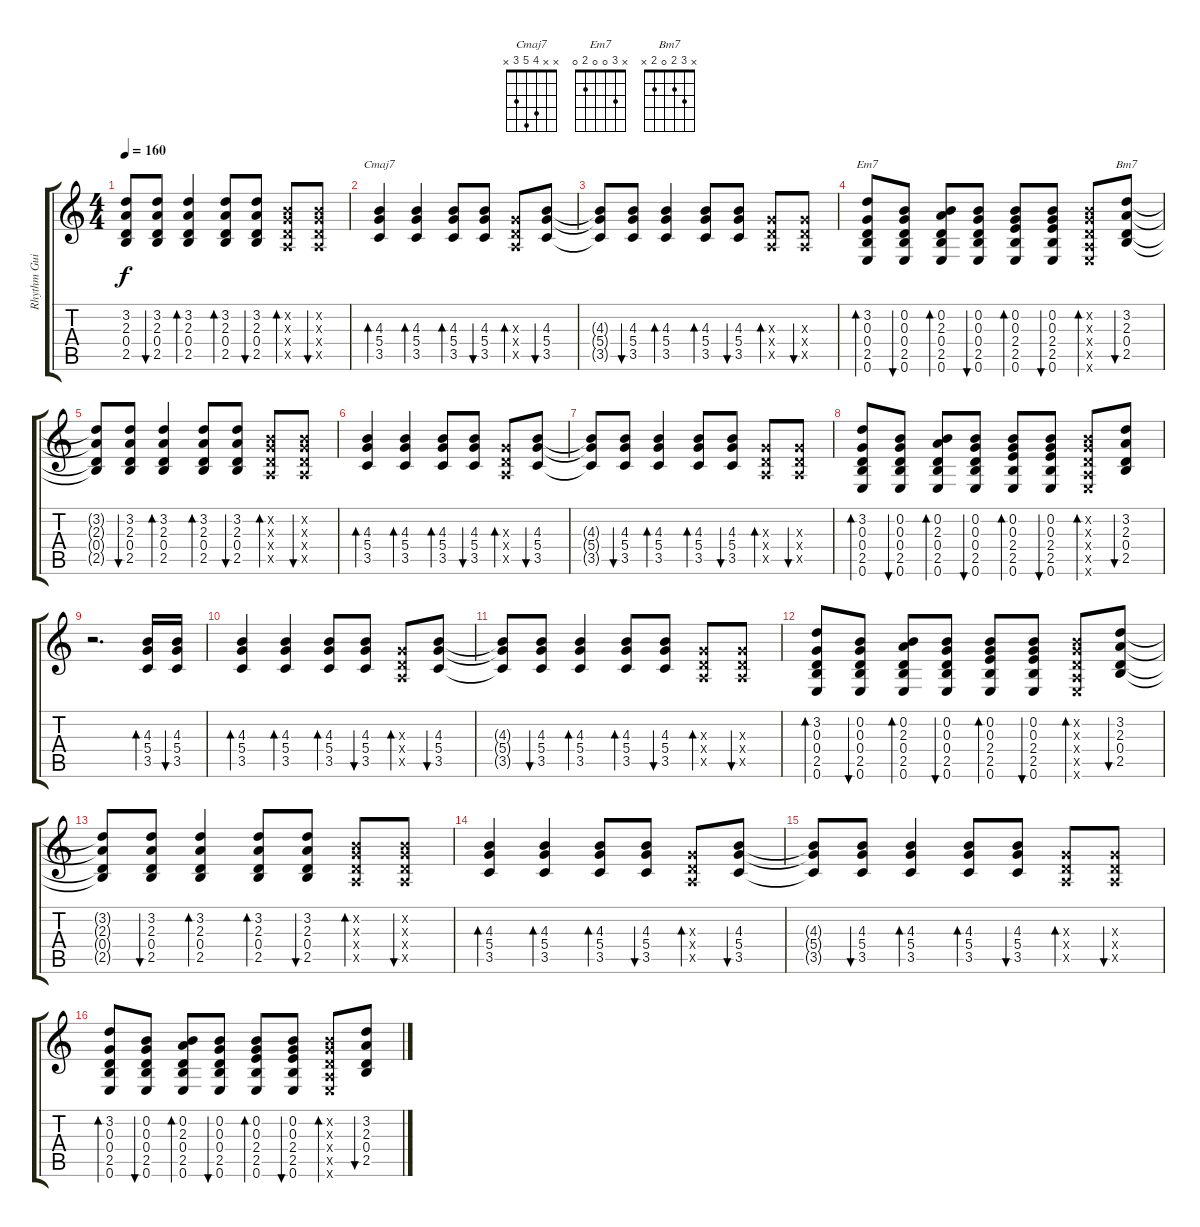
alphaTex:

\track ("Rhythm Guitar" "Rhythm Gui") {instrument electricguitarclean}
\staff {score tabs}
\tuning (E4 B3 G3 D3 A2 E2) {hide}
\chord ("Cmaj7" x x 4 5 3 x)
\chord ("Em7" x 3 0 0 2 0)
\chord ("Bm7" x 3 2 0 2 x)
\ts (4 4)
\tempo 160
\clef g2
\ks c
(3.2{t} 2.3{t} 0.4{t} 2.5{t}).8{dy f} (3.2 2.3 0.4 2.5).8{bu 30} (3.2 2.3 0.4 2.5).4{bd 30} (3.2 2.3 0.4 2.5).8{bd 30} (3.2 2.3 0.4 2.5).8{bu 30} (0.2{x} 0.3{x} 0.4{x} 0.5{x}).8{bd 30} (0.2{x} 0.3{x} 0.4{x} 0.5{x}).8{bu 30} |
(4.3 5.4 3.5).4{bd 30 ch "Cmaj7"} (4.3 5.4 3.5).4{bd 30} (4.3 5.4 3.5).8{bd 30} (4.3 5.4 3.5).8{bu 30} (0.3{x} 0.4{x} 0.5{x}).8{bd 30} (4.3 5.4 3.5).8{bu 30} |
(4.3{t} 5.4{t} 3.5{t}).8 (4.3 5.4 3.5).8{bu 30} (4.3 5.4 3.5).4{bd 30} (4.3 5.4 3.5).8{bd 30} (4.3 5.4 3.5).8{bu 30} (0.3{x} 0.4{x} 0.5{x}).8{bd 30} (0.3{x} 0.4{x} 0.5{x}).8{bu 30} |
(3.2 0.3 0.4 2.5 0.6).8{bd 30 ch "Em7"} (0.2 0.3 0.4 2.5 0.6).8{bu 30} (0.2 2.3 0.4 2.5 0.6).8{bd 30} (0.2 0.3 0.4 2.5 0.6).8{bu 30} (0.2 0.3 2.4 2.5 0.6).8{bd 30} (0.2 0.3 2.4 2.5 0.6).8{bu 30} (0.2{x} 0.3{x} 0.4{x} 0.5{x} 0.6{x}).8{bd 30} (3.2 2.3 0.4 2.5).8{bu 30 ch "Bm7"} |
(3.2{t} 2.3{t} 0.4{t} 2.5{t}).8 (3.2 2.3 0.4 2.5).8{bu 30} (3.2 2.3 0.4 2.5).4{bd 30} (3.2 2.3 0.4 2.5).8{bd 30} (3.2 2.3 0.4 2.5).8{bu 30} (0.2{x} 0.3{x} 0.4{x} 0.5{x}).8{bd 30} (0.2{x} 0.3{x} 0.4{x} 0.5{x}).8{bu 30} |
(4.3 5.4 3.5).4{bd 30} (4.3 5.4 3.5).4{bd 30} (4.3 5.4 3.5).8{bd 30} (4.3 5.4 3.5).8{bu 30} (0.3{x} 0.4{x} 0.5{x}).8{bd 30} (4.3 5.4 3.5).8{bu 30} |
(4.3{t} 5.4{t} 3.5{t}).8 (4.3 5.4 3.5).8{bu 30} (4.3 5.4 3.5).4{bd 30} (4.3 5.4 3.5).8{bd 30} (4.3 5.4 3.5).8{bu 30} (0.3{x} 0.4{x} 0.5{x}).8{bd 30} (0.3{x} 0.4{x} 0.5{x}).8{bu 30} |
(3.2 0.3 0.4 2.5 0.6).8{bd 30} (0.2 0.3 0.4 2.5 0.6).8{bu 30} (0.2 2.3 0.4 2.5 0.6).8{bd 30} (0.2 0.3 0.4 2.5 0.6).8{bu 30} (0.2 0.3 2.4 2.5 0.6).8{bd 30} (0.2 0.3 2.4 2.5 0.6).8{bu 30} (0.2{x} 0.3{x} 0.4{x} 0.5{x} 0.6{x}).8{bd 30} (3.2 2.3 0.4 2.5).8{bu 30} |
r.2{d} (4.3 5.4 3.5).16{bd 30} (4.3 5.4 3.5).16{bu 30} |
(4.3 5.4 3.5).4{bd 30} (4.3 5.4 3.5).4{bd 30} (4.3 5.4 3.5).8{bd 30} (4.3 5.4 3.5).8{bu 30} (0.3{x} 0.4{x} 0.5{x}).8{bd 30} (4.3 5.4 3.5).8{bu 30} |
(4.3{t} 5.4{t} 3.5{t}).8 (4.3 5.4 3.5).8{bu 30} (4.3 5.4 3.5).4{bd 30} (4.3 5.4 3.5).8{bd 30} (4.3 5.4 3.5).8{bu 30} (0.3{x} 0.4{x} 0.5{x}).8{bd 30} (0.3{x} 0.4{x} 0.5{x}).8{bu 30} |
(3.2 0.3 0.4 2.5 0.6).8{bd 30} (0.2 0.3 0.4 2.5 0.6).8{bu 30} (0.2 2.3 0.4 2.5 0.6).8{bd 30} (0.2 0.3 0.4 2.5 0.6).8{bu 30} (0.2 0.3 2.4 2.5 0.6).8{bd 30} (0.2 0.3 2.4 2.5 0.6).8{bu 30} (0.2{x} 0.3{x} 0.4{x} 0.5{x} 0.6{x}).8{bd 30} (3.2 2.3 0.4 2.5).8{bu 30} |
(3.2{t} 2.3{t} 0.4{t} 2.5{t}).8 (3.2 2.3 0.4 2.5).8{bu 30} (3.2 2.3 0.4 2.5).4{bd 30} (3.2 2.3 0.4 2.5).8{bd 30} (3.2 2.3 0.4 2.5).8{bu 30} (0.2{x} 0.3{x} 0.4{x} 0.5{x}).8{bd 30} (0.2{x} 0.3{x} 0.4{x} 0.5{x}).8{bu 30} |
(4.3 5.4 3.5).4{bd 30} (4.3 5.4 3.5).4{bd 30} (4.3 5.4 3.5).8{bd 30} (4.3 5.4 3.5).8{bu 30} (0.3{x} 0.4{x} 0.5{x}).8{bd 30} (4.3 5.4 3.5).8{bu 30} |
(4.3{t} 5.4{t} 3.5{t}).8 (4.3 5.4 3.5).8{bu 30} (4.3 5.4 3.5).4{bd 30} (4.3 5.4 3.5).8{bd 30} (4.3 5.4 3.5).8{bu 30} (0.3{x} 0.4{x} 0.5{x}).8{bd 30} (0.3{x} 0.4{x} 0.5{x}).8{bu 30} |
(3.2 0.3 0.4 2.5 0.6).8{bd 30} (0.2 0.3 0.4 2.5 0.6).8{bu 30} (0.2 2.3 0.4 2.5 0.6).8{bd 30} (0.2 0.3 0.4 2.5 0.6).8{bu 30} (0.2 0.3 2.4 2.5 0.6).8{bd 30} (0.2 0.3 2.4 2.5 0.6).8{bu 30} (0.2{x} 0.3{x} 0.4{x} 0.5{x} 0.6{x}).8{bd 30} (3.2 2.3 0.4 2.5).8{bu 30}
